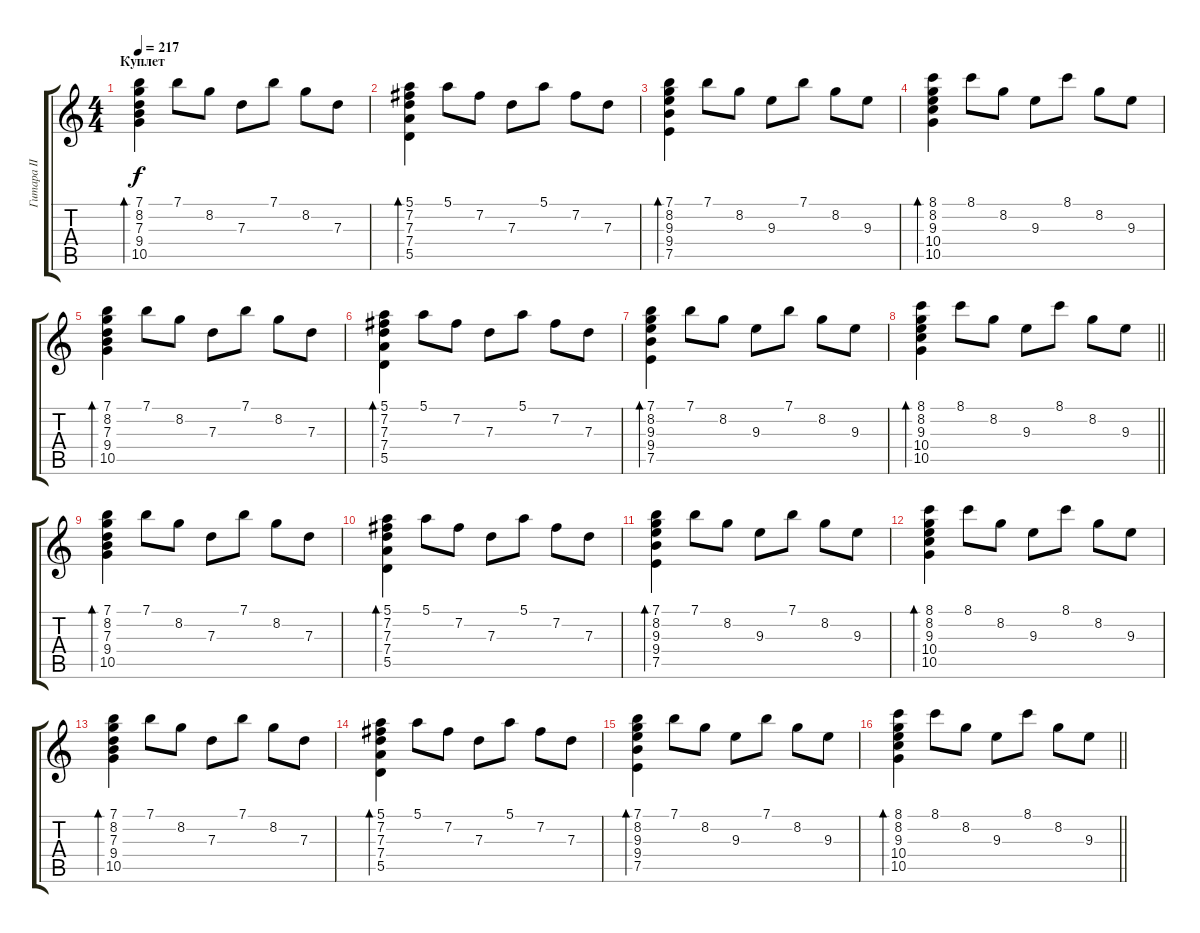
\track ("Гитара II" "Гитара II") {instrument electricguitarclean}
\staff {score tabs}
\tuning (E4 B3 G3 D3 A2 E2) {hide}
\ts (4 4)
\section ("" "Куплет")
\tempo 217
\clef g2
\ks c
(7.1 8.2 7.3 9.4 10.5).4{bd 60 dy f} 7.1.8 8.2.8 7.3.8 7.1.8 8.2.8 7.3.8 |
(5.1 7.2 7.3 7.4 5.5).4{bd 60} 5.1.8 7.2.8 7.3.8 5.1.8 7.2.8 7.3.8 |
(7.1 8.2 9.3 9.4 7.5).4{bd 60} 7.1.8 8.2.8 9.3.8 7.1.8 8.2.8 9.3.8 |
(8.1 8.2 9.3 10.4 10.5).4{bd 60} 8.1.8 8.2.8 9.3.8 8.1.8 8.2.8 9.3.8 |
(7.1 8.2 7.3 9.4 10.5).4{bd 60} 7.1.8 8.2.8 7.3.8 7.1.8 8.2.8 7.3.8 |
(5.1 7.2 7.3 7.4 5.5).4{bd 60} 5.1.8 7.2.8 7.3.8 5.1.8 7.2.8 7.3.8 |
(7.1 8.2 9.3 9.4 7.5).4{bd 60} 7.1.8 8.2.8 9.3.8 7.1.8 8.2.8 9.3.8 |
\barLineRight lightlight
(8.1 8.2 9.3 10.4 10.5).4{bd 60} 8.1.8 8.2.8 9.3.8 8.1.8 8.2.8 9.3.8 |
(7.1 8.2 7.3 9.4 10.5).4{bd 60} 7.1.8 8.2.8 7.3.8 7.1.8 8.2.8 7.3.8 |
(5.1 7.2 7.3 7.4 5.5).4{bd 60} 5.1.8 7.2.8 7.3.8 5.1.8 7.2.8 7.3.8 |
(7.1 8.2 9.3 9.4 7.5).4{bd 60} 7.1.8 8.2.8 9.3.8 7.1.8 8.2.8 9.3.8 |
(8.1 8.2 9.3 10.4 10.5).4{bd 60} 8.1.8 8.2.8 9.3.8 8.1.8 8.2.8 9.3.8 |
(7.1 8.2 7.3 9.4 10.5).4{bd 60} 7.1.8 8.2.8 7.3.8 7.1.8 8.2.8 7.3.8 |
(5.1 7.2 7.3 7.4 5.5).4{bd 60} 5.1.8 7.2.8 7.3.8 5.1.8 7.2.8 7.3.8 |
(7.1 8.2 9.3 9.4 7.5).4{bd 60} 7.1.8 8.2.8 9.3.8 7.1.8 8.2.8 9.3.8 |
\barLineRight lightlight
(8.1 8.2 9.3 10.4 10.5).4{bd 60} 8.1.8 8.2.8 9.3.8 8.1.8 8.2.8 9.3.8
